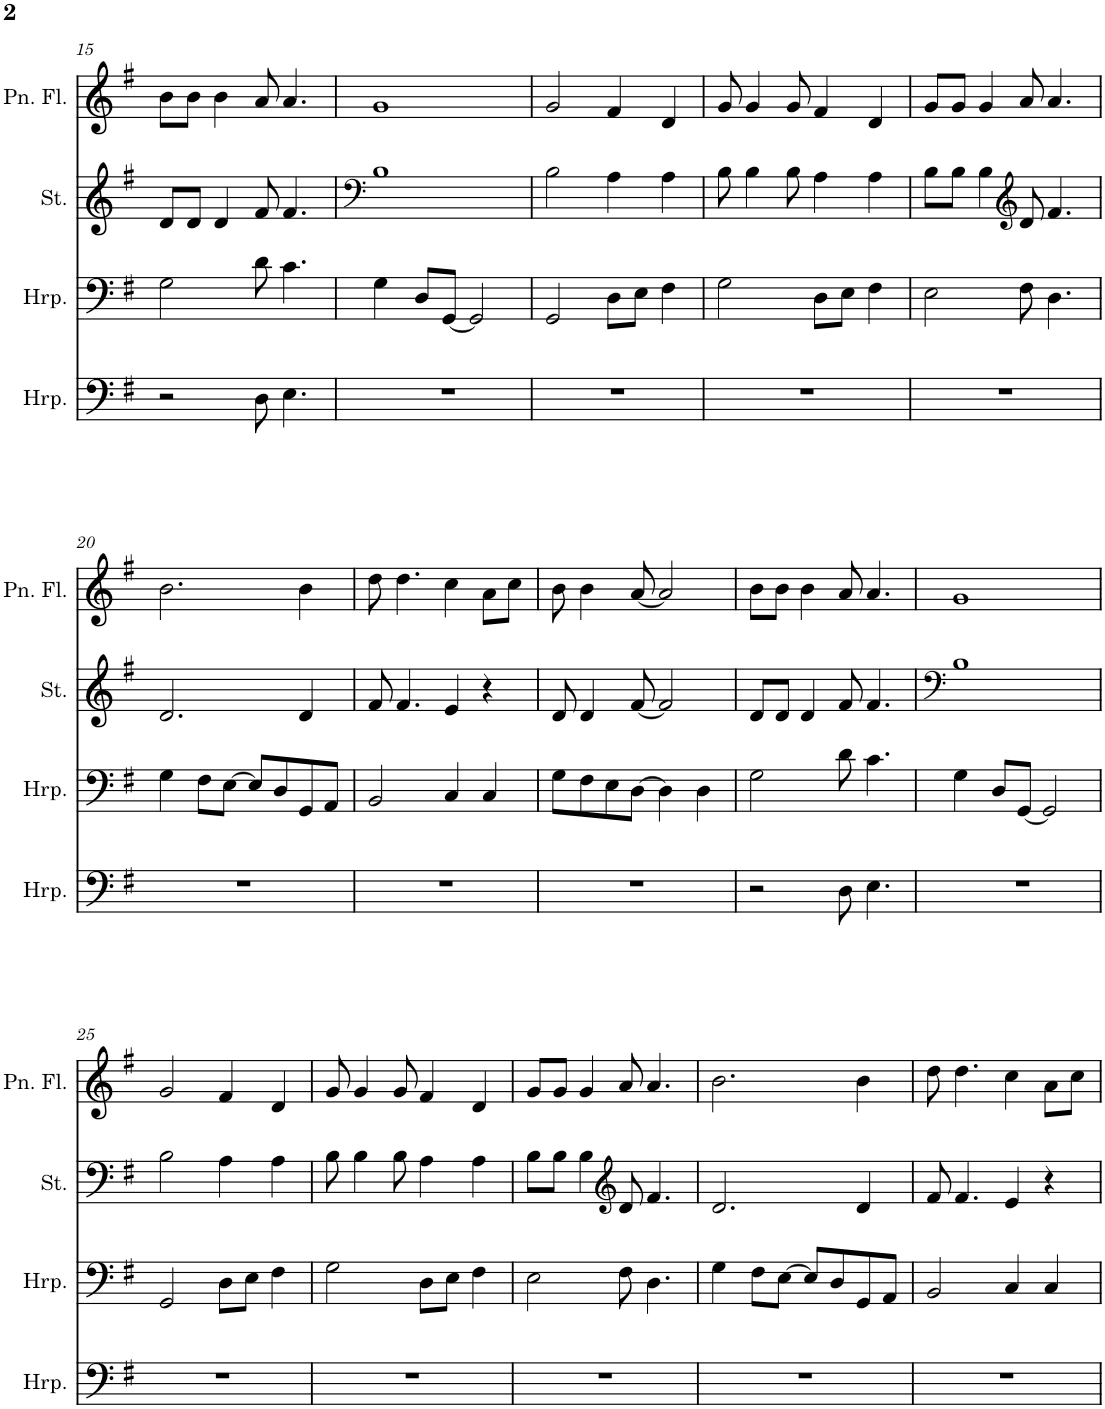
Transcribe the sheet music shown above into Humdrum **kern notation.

**kern	**kern	**kern	**kern
*part4	*part3	*part2	*part1
*staff4	*staff3	*staff2	*staff1
*I"Harp	*I"Harp	*I"Strings	*I"Pan Flute
*I'Hrp.	*I'Hrp.	*I'St.	*I'Pn. Fl.
!!LO:PB:g=z
*clefF4	*clefF4	*clefG2	*clefG2
*k[f#]	*k[f#]	*k[f#]	*k[f#]
*M4/4	*M4/4	*M4/4	*M4/4
=15	=15	=15	=15
2r	2G\	8d/L	8b\L
.	.	8d/J	8b\J
.	.	4d/	4b\
8D\	8d\	8f#/	8a/
4.E\	4.c\	4.f#/	4.a/
=16	=16	=16	=16
*	*	*clefF4	*
1r	4G\	1B	1g
.	8D/L	.	.
.	[8GG/J	.	.
.	2GG/]	.	.
=17	=17	=17	=17
1r	2GG/	2B\	2g/
.	8D\L	4A\	4f#/
.	8E\J	.	.
.	4F#\	4A\	4d/
=18	=18	=18	=18
1r	2G\	8B\	8g/
.	.	4B\	4g/
.	.	8B\	8g/
.	8D\L	4A\	4f#/
.	8E\J	.	.
.	4F#\	4A\	4d/
=19	=19	=19	=19
1r	2E\	8B\L	8g/L
.	.	8B\J	8g/J
.	.	4B\	4g/
*	*	*clefG2	*
.	8F#\	8d/	8a/
.	4.D\	4.f#/	4.a/
!!LO:LB:g=z
=20	=20	=20	=20
1r	4G\	2.d/	2.b\
.	8F#\L	.	.
.	[8E\J	.	.
.	8E/L]	.	.
.	8D/	.	.
.	8GG/	4d/	4b\
.	8AA/J	.	.
=21	=21	=21	=21
1r	2BB/	8f#/	8dd\
.	.	4.f#/	4.dd\
.	4C/	4e/	4cc\
.	4C/	4r	8a\L
.	.	.	8cc\J
=22	=22	=22	=22
1r	8G\L	8d/	8b\
.	8F#\	4d/	4b\
.	8E\	.	.
.	[8D\J	[8f#/	[8a/
.	4D\]	2f#/]	2a/]
.	4D\	.	.
=23	=23	=23	=23
2r	2G\	8d/L	8b\L
.	.	8d/J	8b\J
.	.	4d/	4b\
8D\	8d\	8f#/	8a/
4.E\	4.c\	4.f#/	4.a/
=24	=24	=24	=24
*	*	*clefF4	*
1r	4G\	1B	1g
.	8D/L	.	.
.	[8GG/J	.	.
.	2GG/]	.	.
!!LO:LB:g=z
=25	=25	=25	=25
1r	2GG/	2B\	2g/
.	8D\L	4A\	4f#/
.	8E\J	.	.
.	4F#\	4A\	4d/
=26	=26	=26	=26
1r	2G\	8B\	8g/
.	.	4B\	4g/
.	.	8B\	8g/
.	8D\L	4A\	4f#/
.	8E\J	.	.
.	4F#\	4A\	4d/
=27	=27	=27	=27
1r	2E\	8B\L	8g/L
.	.	8B\J	8g/J
.	.	4B\	4g/
*	*	*clefG2	*
.	8F#\	8d/	8a/
.	4.D\	4.f#/	4.a/
=28	=28	=28	=28
1r	4G\	2.d/	2.b\
.	8F#\L	.	.
.	[8E\J	.	.
.	8E/L]	.	.
.	8D/	.	.
.	8GG/	4d/	4b\
.	8AA/J	.	.
=29	=29	=29	=29
1r	2BB/	8f#/	8dd\
.	.	4.f#/	4.dd\
.	4C/	4e/	4cc\
.	4C/	4r	8a\L
.	.	.	8cc\J
=	=	=	=
*-	*-	*-	*-
